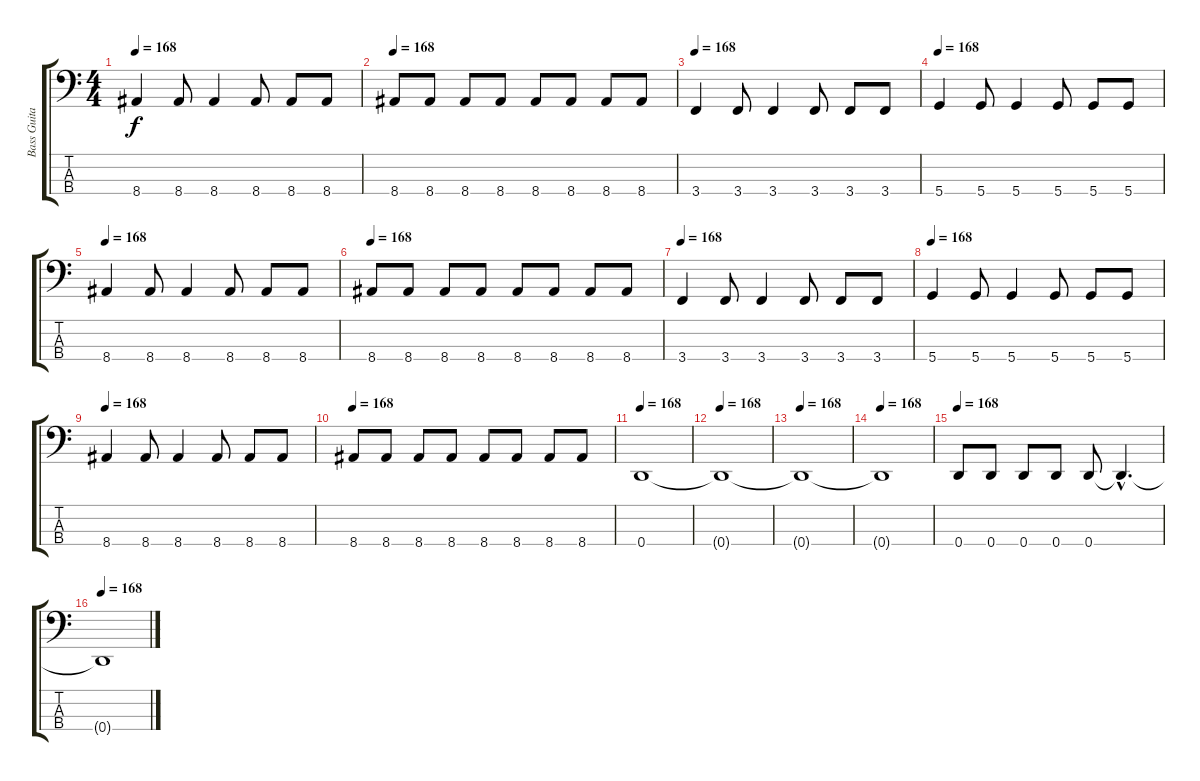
\track ("Bass Guitar" "Bass Guita") {instrument electricbassfinger}
\staff {score tabs}
\tuning (G2 D2 A1 D1) {hide}
\ts (4 4)
\tempo 168
\clef f4
\ks c
8.4.4{dy f} 8.4.8 8.4.4 8.4.8 8.4.8 8.4.8 |
\tempo 168
8.4.8 8.4.8 8.4.8 8.4.8 8.4.8 8.4.8 8.4.8 8.4.8 |
\tempo 164
\tempo 168
3.4.4 3.4.8 3.4.4 3.4.8 3.4.8 3.4.8 |
\tempo 168
5.4.4 5.4.8 5.4.4 5.4.8 5.4.8 5.4.8 |
\tempo 168
8.4.4 8.4.8 8.4.4 8.4.8 8.4.8 8.4.8 |
\tempo 168
8.4.8 8.4.8 8.4.8 8.4.8 8.4.8 8.4.8 8.4.8 8.4.8 |
\tempo 164
\tempo 168
3.4.4 3.4.8 3.4.4 3.4.8 3.4.8 3.4.8 |
\tempo 168
5.4.4 5.4.8 5.4.4 5.4.8 5.4.8 5.4.8 |
\tempo 168
8.4.4 8.4.8 8.4.4 8.4.8 8.4.8 8.4.8 |
\tempo 168
8.4.8 8.4.8 8.4.8 8.4.8 8.4.8 8.4.8 8.4.8 8.4.8 |
\tempo 168
0.4.1 |
\tempo 168
0.4{t}.1 |
\tempo 168
0.4{t}.1 |
\tempo 168
0.4{t}.1 |
\tempo 168
0.4.8 0.4.8 0.4.8 0.4.8 0.4.8 0.4{hac t}.4{d} |
\tempo 168
0.4{t}.1
